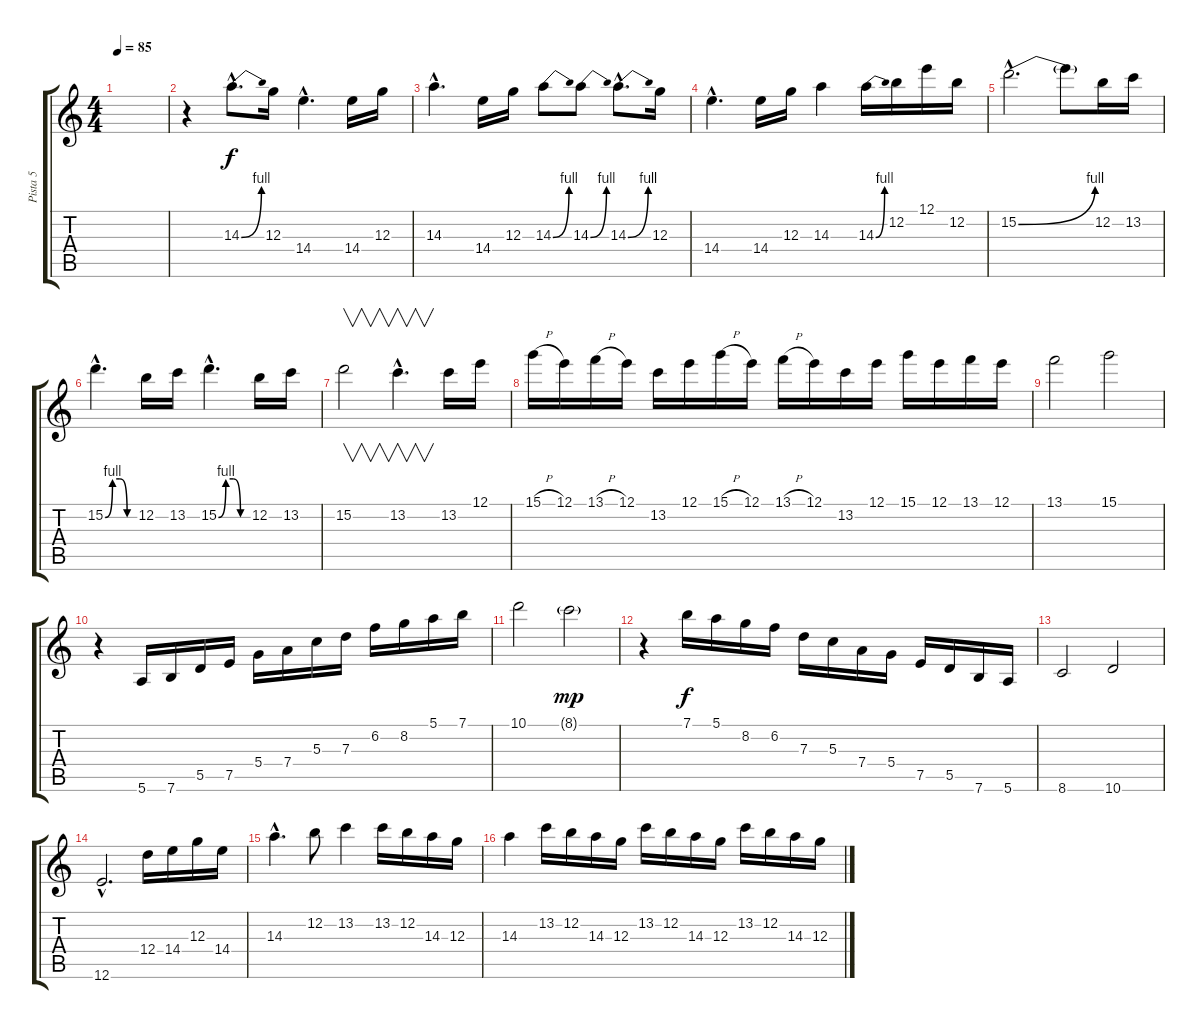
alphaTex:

\track ("Pista 5" "Pista 5") {instrument overdrivenguitar}
\staff {score tabs}
\tuning (E4 B3 G3 D3 A2 E2) {hide}
\ts (4 4)
\tempo 85
\clef g2
\ks c
|
r.4 14.3{be (bend 0 0 60 4) hac}.8{d} 12.3.16 14.4{hac}.4{d} 14.4.16 12.3.16 |
14.3{hac}.4{d} 14.4.16 12.3.16 14.3{be (bend 0 0 60 4)}.8 14.3{be (bend 0 0 60 4)}.8 14.3{be (bend 0 0 60 4) hac}.8{d} 12.3.16 |
14.4{hac}.4{d} 14.4.16 12.3.16 14.3.4 14.3{be (bend 0 0 60 4)}.16 12.2.16 12.1.16 12.2.16 |
15.2{be (bend 0 0 60 4) hac}.2{d} 15.2{t}.8 12.2.16 13.2.16 |
15.2{be (custom 0 0 15 4 30 4 45 0 60 0) hac}.4{d} 12.2.16 13.2.16 15.2{be (custom 0 0 15 4 30 4 45 0 60 0) hac}.4{d} 12.2.16 13.2.16 |
15.2.2{v} 13.2{hac}.4{v d} 13.2.16 12.1.16 |
15.1{h}.16 12.1.16 13.1{h}.16 12.1.16 13.2.16 12.1.16 15.1{h}.16 12.1.16 13.1{h}.16 12.1.16 13.2.16 12.1.16 15.1.16 12.1.16 13.1.16 12.1.16 |
13.1.2 15.1.2 |
r.4 5.6.16 7.6.16 5.5.16 7.5.16 5.4.16 7.4.16 5.3.16 7.3.16 6.2.16 8.2.16 5.1.16 7.1.16 |
10.1.2 8.1{g}.2{dy mp} |
r.4 7.1.16{dy f} 5.1.16 8.2.16 6.2.16 7.3.16 5.3.16 7.4.16 5.4.16 7.5.16 5.5.16 7.6.16 5.6.16 |
8.6.2 10.6.2 |
12.6{hac}.2{d} 12.4.16 14.4.16 12.3.16 14.4.16 |
14.3{hac}.4{d} 12.2.8 13.2.4 13.2.16 12.2.16 14.3.16 12.3.16 |
14.3.4 13.2.16 12.2.16 14.3.16 12.3.16 13.2.16 12.2.16 14.3.16 12.3.16 13.2.16 12.2.16 14.3.16 12.3.16
